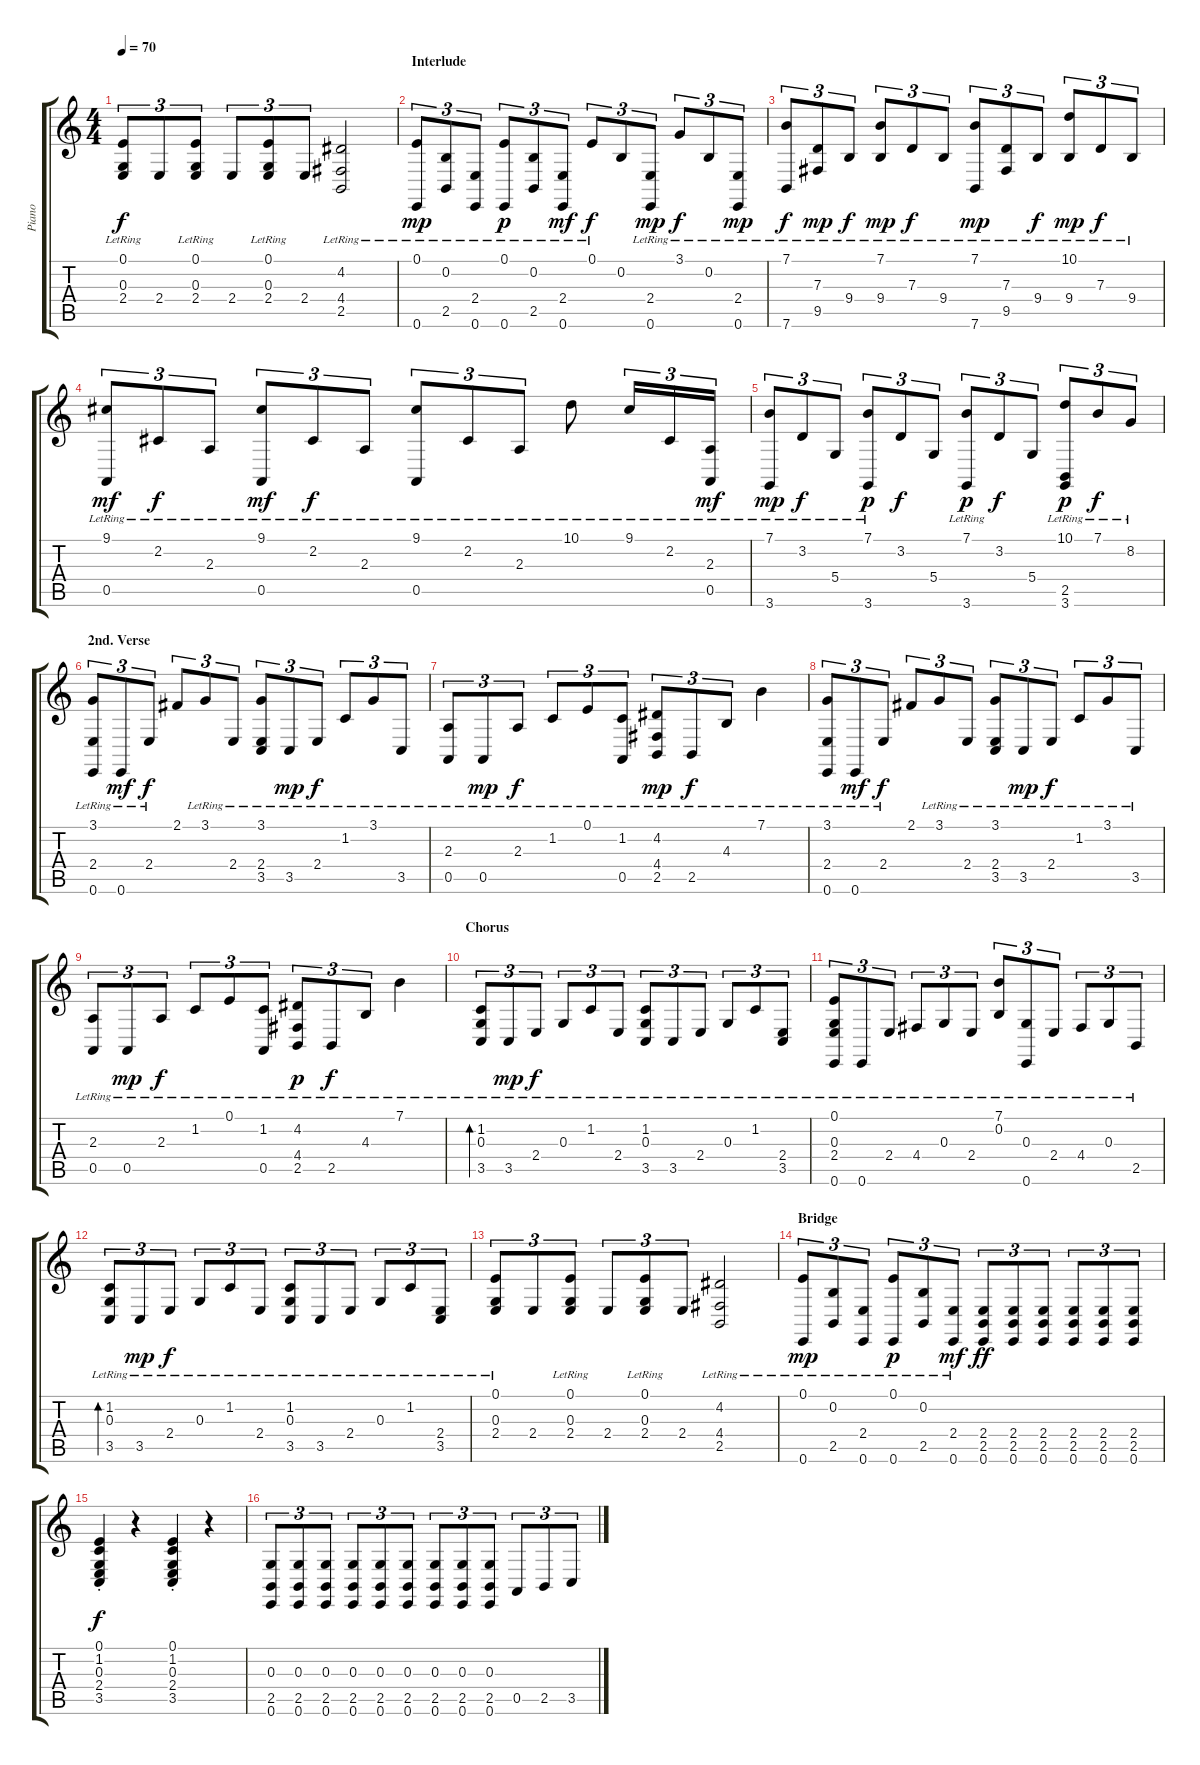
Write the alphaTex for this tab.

\track ("Piano" "Piano") {instrument acousticgrandpiano}
\staff {score tabs}
\tuning (E4 B3 G3 D3 A2 E2) {hide}
\ts (4 4)
\tempo 70
\clef g2
\ks c
(0.1 0.3{lr} 2.4{lr}).8{tu (3 2) dy f} 2.4.8{tu (3 2)} (0.1 0.3{lr} 2.4{lr}).8{tu (3 2)} 2.4.8{tu (3 2)} (0.1 0.3{lr} 2.4{lr}).8{tu (3 2)} 2.4.8{tu (3 2)} (4.2{lr} 4.4 2.5).2 |
\section ("" "Interlude")
(0.1{lr} 0.6{lr}).8{tu (3 2) dy mp} (0.2{lr} 2.5{lr}).8{tu (3 2)} (2.4{lr} 0.6{lr}).8{tu (3 2)} (0.1{lr} 0.6{lr}).8{tu (3 2) dy p} (0.2{lr} 2.5{lr}).8{tu (3 2)} (2.4{lr} 0.6{lr}).8{tu (3 2) dy mf} 0.1{lr}.8{tu (3 2) dy f} 0.2.8{tu (3 2)} (2.4{lr} 0.6{lr}).8{tu (3 2) dy mp} 3.1{lr}.8{tu (3 2) dy f} 0.2{lr}.8{tu (3 2)} (2.4{lr} 0.6{lr}).8{tu (3 2) dy mp} |
(7.1{lr} 7.6{lr}).8{tu (3 2) dy f} (7.3{lr} 9.5{lr}).8{tu (3 2) dy mp} 9.4{lr}.8{tu (3 2) dy f} (7.1{lr} 9.4{lr}).8{tu (3 2) dy mp} 7.3{lr}.8{tu (3 2) dy f} 9.4{lr}.8{tu (3 2)} (7.1 7.6{lr}).8{tu (3 2) dy mp} (7.3 9.5{lr}).8{tu (3 2)} 9.4{lr}.8{tu (3 2) dy f} (10.1{lr} 9.4{lr}).8{tu (3 2) dy mp} 7.3{lr}.8{tu (3 2) dy f} 9.4{lr}.8{tu (3 2)} |
(9.1{lr} 0.5{lr}).8{tu (3 2) dy mf} 2.2{lr}.8{tu (3 2) dy f} 2.3{lr}.8{tu (3 2)} (9.1{lr} 0.5{lr}).8{tu (3 2) dy mf} 2.2{lr}.8{tu (3 2) dy f} 2.3{lr}.8{tu (3 2)} (9.1{lr} 0.5{lr}).8{tu (3 2)} 2.2{lr}.8{tu (3 2)} 2.3{lr}.8{tu (3 2)} 10.1{lr}.8 9.1{lr}.16{tu (3 2)} 2.2{lr}.16{tu (3 2)} (2.3 0.5{lr}).16{tu (3 2) dy mf} |
(7.1{lr} 3.6{lr}).8{tu (3 2) dy mp} 3.2{lr}.8{tu (3 2) dy f} 5.4{lr}.8{tu (3 2)} (7.1 3.6{lr}).8{tu (3 2) dy p} 3.2.8{tu (3 2) dy f} 5.4.8{tu (3 2)} (7.1 3.6{lr}).8{tu (3 2) dy p} 3.2.8{tu (3 2) dy f} 5.4.8{tu (3 2)} (10.1{lr} 2.5{lr} 3.6{lr}).8{tu (3 2) dy p} 7.1{lr}.8{tu (3 2) dy f} 8.2{lr}.8{tu (3 2)} |
\section ("" "2nd. Verse")
(3.1{lr} 2.4{lr} 0.6{lr}).8{tu (3 2)} 0.6{lr}.8{tu (3 2) dy mf} 2.4{lr}.8{tu (3 2) dy f} 2.1.8{tu (3 2)} 3.1{lr}.8{tu (3 2)} 2.4{lr}.8{tu (3 2)} (3.1{lr} 2.4{lr} 3.5{lr}).8{tu (3 2)} 3.5{lr}.8{tu (3 2) dy mp} 2.4{lr}.8{tu (3 2) dy f} 1.2{lr}.8{tu (3 2)} 3.1{lr}.8{tu (3 2)} 3.5{lr}.8{tu (3 2)} |
(2.3{lr} 0.5{lr}).8{tu (3 2)} 0.5{lr}.8{tu (3 2) dy mp} 2.3{lr}.8{tu (3 2) dy f} 1.2{lr}.8{tu (3 2)} 0.1{lr}.8{tu (3 2)} (1.2{lr} 0.5{lr}).8{tu (3 2)} (4.2{lr} 4.4{lr} 2.5{lr}).8{tu (3 2) dy mp} 2.5{lr}.8{tu (3 2) dy f} 4.3{lr}.8{tu (3 2)} 7.1{lr}.4 |
(3.1{lr} 2.4{lr} 0.6{lr}).8{tu (3 2)} 0.6{lr}.8{tu (3 2) dy mf} 2.4{lr}.8{tu (3 2) dy f} 2.1.8{tu (3 2)} 3.1{lr}.8{tu (3 2)} 2.4{lr}.8{tu (3 2)} (3.1{lr} 2.4{lr} 3.5{lr}).8{tu (3 2)} 3.5{lr}.8{tu (3 2) dy mp} 2.4{lr}.8{tu (3 2) dy f} 1.2{lr}.8{tu (3 2)} 3.1{lr}.8{tu (3 2)} 3.5{lr}.8{tu (3 2)} |
(2.3{lr} 0.5{lr}).8{tu (3 2)} 0.5{lr}.8{tu (3 2) dy mp} 2.3{lr}.8{tu (3 2) dy f} 1.2{lr}.8{tu (3 2)} 0.1{lr}.8{tu (3 2)} (1.2{lr} 0.5{lr}).8{tu (3 2)} (4.2{lr} 4.4{lr} 2.5{lr}).8{tu (3 2) dy p} 2.5{lr}.8{tu (3 2) dy f} 4.3{lr}.8{tu (3 2)} 7.1{lr}.4 |
\section ("" "Chorus")
(1.2{lr} 0.3{lr} 3.5{lr}).8{tu (3 2) bd 120} 3.5{lr}.8{tu (3 2) dy mp} 2.4{lr}.8{tu (3 2) dy f} 0.3{lr}.8{tu (3 2)} 1.2{lr}.8{tu (3 2)} 2.4{lr}.8{tu (3 2)} (1.2{lr} 0.3{lr} 3.5{lr}).8{tu (3 2)} 3.5{lr}.8{tu (3 2)} 2.4{lr}.8{tu (3 2)} 0.3{lr}.8{tu (3 2)} 1.2{lr}.8{tu (3 2)} (2.4{lr} 3.5{lr}).8{tu (3 2)} |
(0.1{lr} 0.3{lr} 2.4{lr} 0.6{lr}).8{tu (3 2)} 0.6{lr}.8{tu (3 2)} 2.4{lr}.8{tu (3 2)} 4.4{lr}.8{tu (3 2)} 0.3{lr}.8{tu (3 2)} 2.4{lr}.8{tu (3 2)} (7.1{lr} 0.2{lr}).8{tu (3 2)} (0.3{lr} 0.6{lr}).8{tu (3 2)} 2.4{lr}.8{tu (3 2)} 4.4{lr}.8{tu (3 2)} 0.3{lr}.8{tu (3 2)} 2.5{lr}.8{tu (3 2)} |
(1.2{lr} 0.3{lr} 3.5{lr}).8{tu (3 2) bd 120} 3.5{lr}.8{tu (3 2) dy mp} 2.4{lr}.8{tu (3 2) dy f} 0.3{lr}.8{tu (3 2)} 1.2{lr}.8{tu (3 2)} 2.4{lr}.8{tu (3 2)} (1.2{lr} 0.3{lr} 3.5{lr}).8{tu (3 2)} 3.5{lr}.8{tu (3 2)} 2.4{lr}.8{tu (3 2)} 0.3{lr}.8{tu (3 2)} 1.2{lr}.8{tu (3 2)} (2.4{lr} 3.5{lr}).8{tu (3 2)} |
(0.1 0.3{lr} 2.4{lr}).8{tu (3 2)} 2.4.8{tu (3 2)} (0.1 0.3{lr} 2.4{lr}).8{tu (3 2)} 2.4.8{tu (3 2)} (0.1 0.3{lr} 2.4{lr}).8{tu (3 2)} 2.4.8{tu (3 2)} (4.2{lr} 4.4 2.5).2 |
\section ("" "Bridge")
(0.1{lr} 0.6{lr}).8{tu (3 2) dy mp} (0.2{lr} 2.5{lr}).8{tu (3 2)} (2.4{lr} 0.6{lr}).8{tu (3 2)} (0.1{lr} 0.6{lr}).8{tu (3 2) dy p} (0.2{lr} 2.5{lr}).8{tu (3 2)} (2.4{lr} 0.6{lr}).8{tu (3 2) dy mf} (2.4 2.5 0.6).8{tu (3 2) dy ff} (2.4 2.5 0.6).8{tu (3 2)} (2.4 2.5 0.6).8{tu (3 2)} (2.4 2.5 0.6).8{tu (3 2)} (2.4 2.5 0.6).8{tu (3 2)} (2.4 2.5 0.6).8{tu (3 2)} |
(0.1{st} 1.2{st} 0.3{st} 2.4{st} 3.5{st}).4{dy f} r.4 (0.1{st} 1.2{st} 0.3{st} 2.4{st} 3.5{st}).4 r.4 |
(0.3 2.5 0.6).8{tu (3 2)} (0.3 2.5 0.6).8{tu (3 2)} (0.3 2.5 0.6).8{tu (3 2)} (0.3 2.5 0.6).8{tu (3 2)} (0.3 2.5 0.6).8{tu (3 2)} (0.3 2.5 0.6).8{tu (3 2)} (0.3 2.5 0.6).8{tu (3 2)} (0.3 2.5 0.6).8{tu (3 2)} (0.3 2.5 0.6).8{tu (3 2)} 0.5.8{tu (3 2)} 2.5.8{tu (3 2)} 3.5.8{tu (3 2)}
